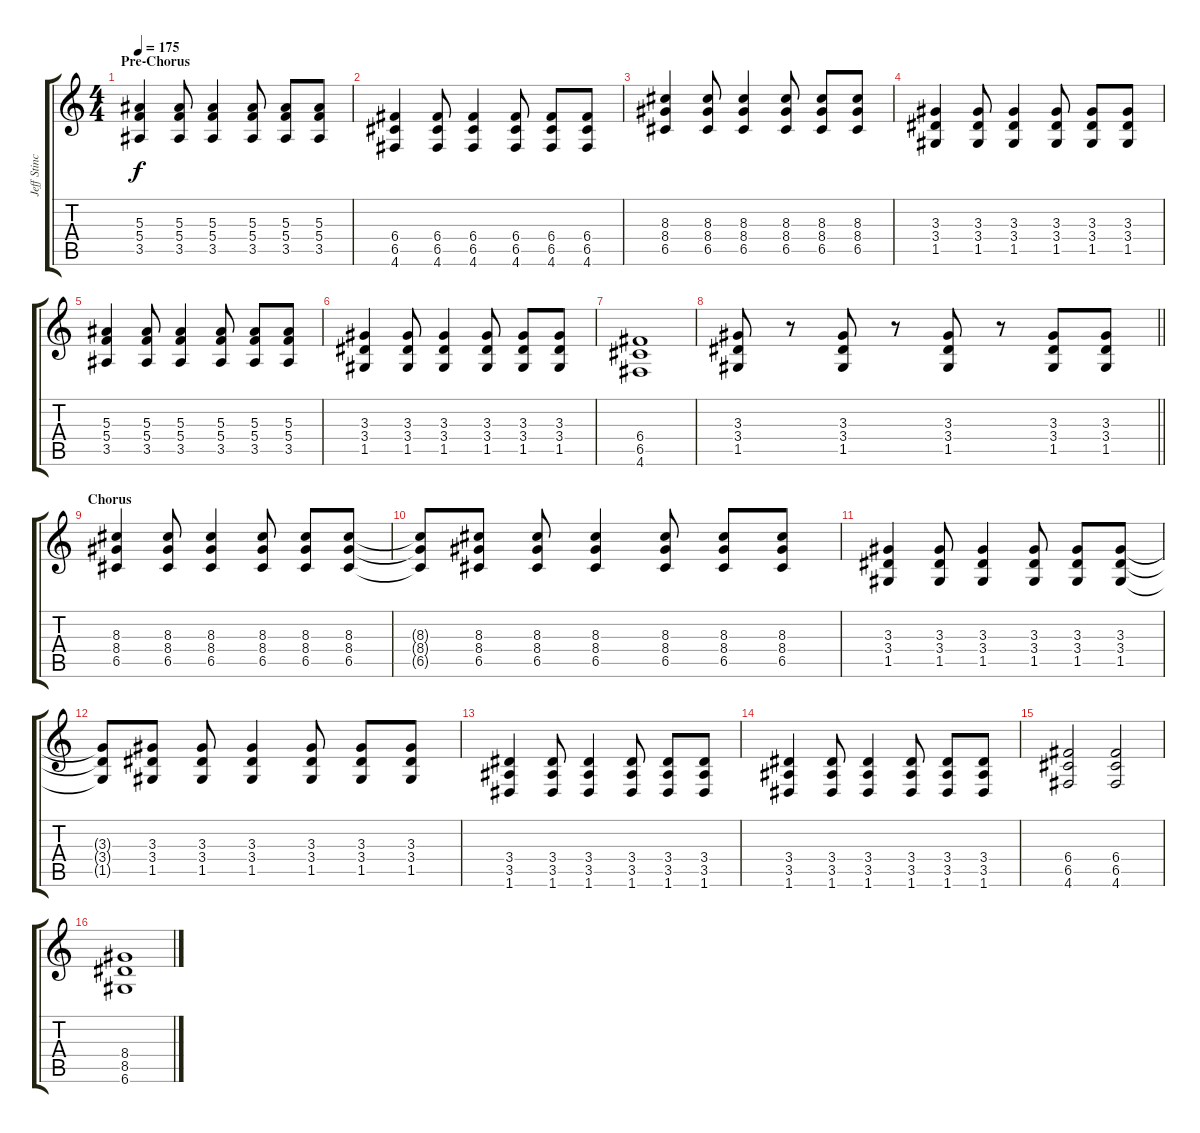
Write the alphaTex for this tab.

\track ("Jeff Stinco" "Jeff Stinc") {instrument overdrivenguitar}
\staff {score tabs}
\tuning (D4 A3 F3 C3 G2 D2) {hide}
\ts (4 4)
\section ("" "Pre-Chorus")
\tempo 175
\clef g2
\ks c
(5.3 5.4 3.5).4{dy f volume 11} (5.3 5.4 3.5).8 (5.3 5.4 3.5).4 (5.3 5.4 3.5).8 (5.3 5.4 3.5).8 (5.3 5.4 3.5).8 |
(6.4 6.5 4.6).4 (6.4 6.5 4.6).8 (6.4 6.5 4.6).4 (6.4 6.5 4.6).8 (6.4 6.5 4.6).8 (6.4 6.5 4.6).8 |
(8.3 8.4 6.5).4 (8.3 8.4 6.5).8 (8.3 8.4 6.5).4 (8.3 8.4 6.5).8 (8.3 8.4 6.5).8 (8.3 8.4 6.5).8 |
(3.3 3.4 1.5).4 (3.3 3.4 1.5).8 (3.3 3.4 1.5).4 (3.3 3.4 1.5).8 (3.3 3.4 1.5).8 (3.3 3.4 1.5).8 |
(5.3 5.4 3.5).4 (5.3 5.4 3.5).8 (5.3 5.4 3.5).4 (5.3 5.4 3.5).8 (5.3 5.4 3.5).8 (5.3 5.4 3.5).8 |
(3.3 3.4 1.5).4 (3.3 3.4 1.5).8 (3.3 3.4 1.5).4 (3.3 3.4 1.5).8 (3.3 3.4 1.5).8 (3.3 3.4 1.5).8 |
(6.4 6.5 4.6).1 |
\barLineRight lightlight
(3.3 3.4 1.5).8 r.8 (3.3 3.4 1.5).8 r.8 (3.3 3.4 1.5).8 r.8 (3.3 3.4 1.5).8 (3.3 3.4 1.5).8 |
\section ("" "Chorus")
(8.3 8.4 6.5).4 (8.3 8.4 6.5).8 (8.3 8.4 6.5).4 (8.3 8.4 6.5).8 (8.3 8.4 6.5).8 (8.3 8.4 6.5).8 |
(8.3{t} 8.4{t} 6.5{t}).8 (8.3 8.4 6.5).8 (8.3 8.4 6.5).8 (8.3 8.4 6.5).4 (8.3 8.4 6.5).8 (8.3 8.4 6.5).8 (8.3 8.4 6.5).8 |
(3.3 3.4 1.5).4 (3.3 3.4 1.5).8 (3.3 3.4 1.5).4 (3.3 3.4 1.5).8 (3.3 3.4 1.5).8 (3.3 3.4 1.5).8 |
(3.3{t} 3.4{t} 1.5{t}).8 (3.3 3.4 1.5).8 (3.3 3.4 1.5).8 (3.3 3.4 1.5).4 (3.3 3.4 1.5).8 (3.3 3.4 1.5).8 (3.3 3.4 1.5).8 |
(3.4 3.5 1.6).4 (3.4 3.5 1.6).8 (3.4 3.5 1.6).4 (3.4 3.5 1.6).8 (3.4 3.5 1.6).8 (3.4 3.5 1.6).8 |
(3.4 3.5 1.6).4 (3.4 3.5 1.6).8 (3.4 3.5 1.6).4 (3.4 3.5 1.6).8 (3.4 3.5 1.6).8 (3.4 3.5 1.6).8 |
(6.4 6.5 4.6).2 (6.4 6.5 4.6).2 |
(8.4 8.5 6.6).1
